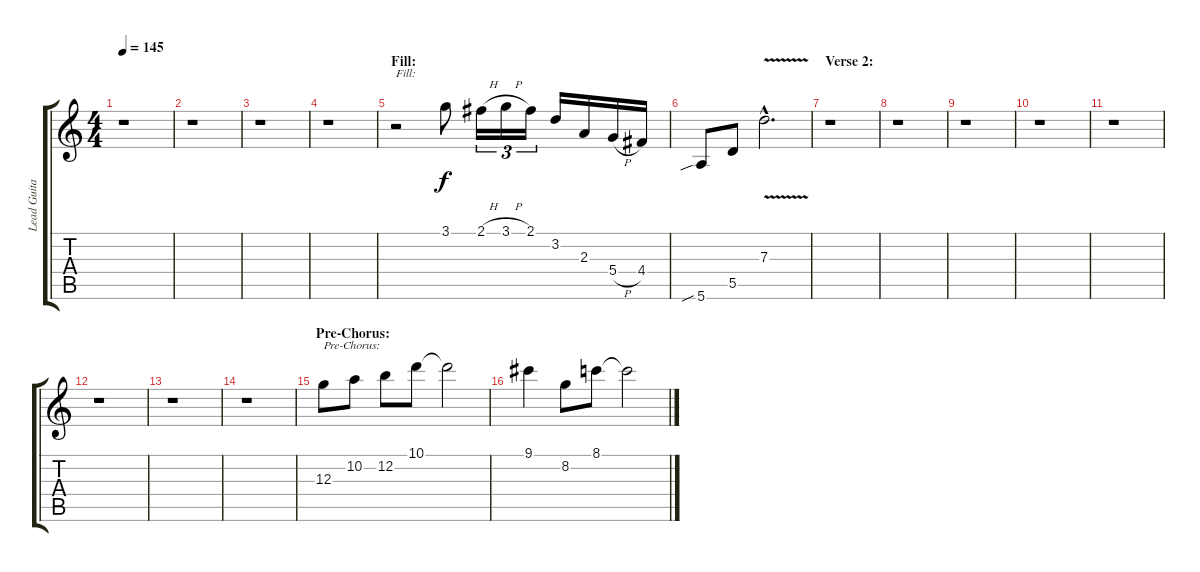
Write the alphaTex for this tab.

\track ("Lead Guitar" "Lead Guita") {instrument distortionguitar}
\staff {score tabs}
\tuning (E4 B3 G3 D3 A2 E2) {hide}
\ts (4 4)
\tempo 145
\clef g2
\ks c
r.1{dy f} |
r.1 |
r.1 |
r.1 |
\section ("" "Fill:")
r.2{txt "Fill:"} 3.1.8 2.1{h}.16{tu (3 2)} 3.1{h}.16{tu (3 2)} 2.1.16{tu (3 2)} 3.2.16 2.3.16 5.4{h}.16 4.4.16 |
5.6{sib}.8 5.5.8 7.3{v hac}.2{d} |
\section ("" "Verse 2:")
r.1 |
r.1 |
r.1 |
r.1 |
r.1 |
r.1 |
r.1 |
r.1 |
\section ("" "Pre-Chorus:")
12.3.8{txt "Pre-Chorus:"} 10.2.8 12.2.8 10.1.8 10.1{t}.2 |
9.1.4 8.2.8 8.1.8 8.1{t}.2
